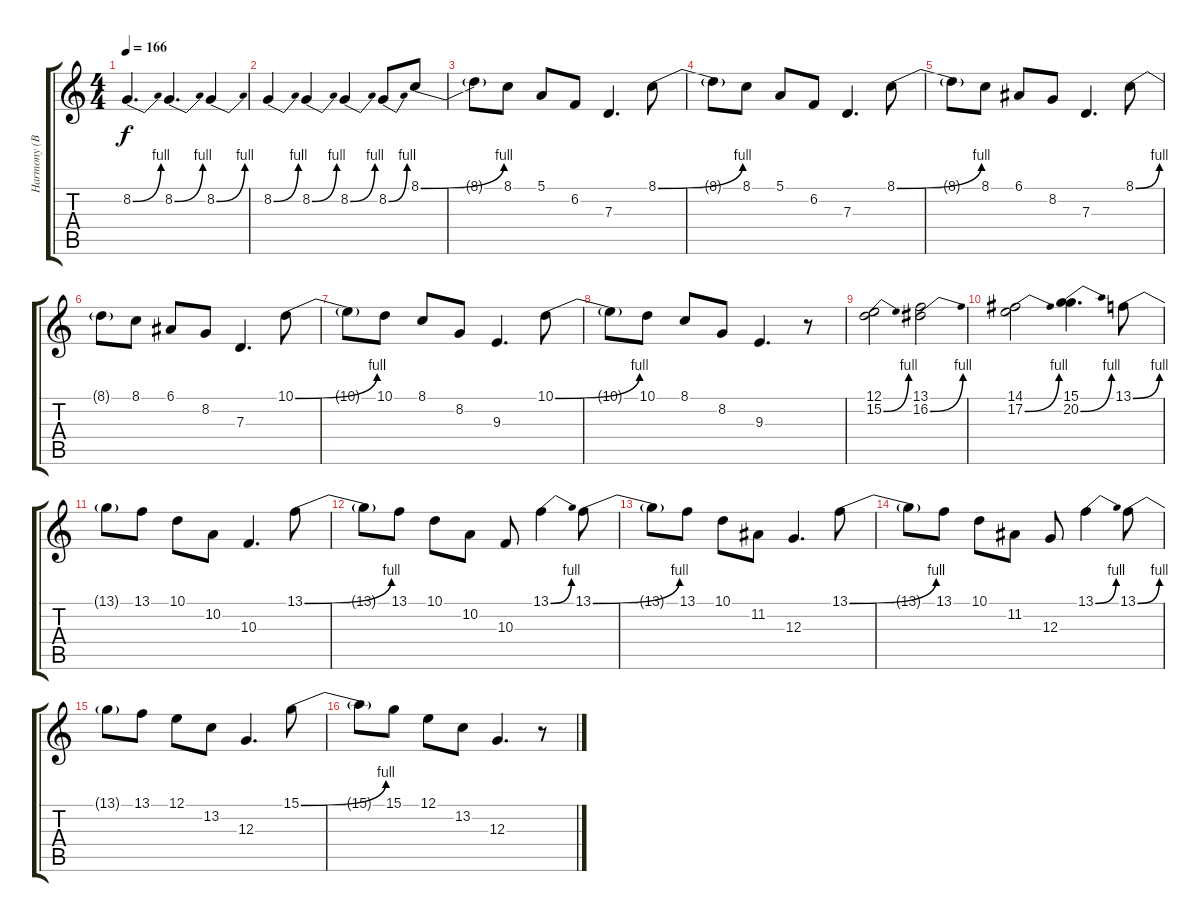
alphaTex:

\track ("Harmony (Blackmore\\Lord)" "Harmony (B") {instrument rockorgan}
\staff {score tabs}
\tuning (E4 B3 G3 D3 A2 E2) {hide}
\ts (4 4)
\tempo 166
\clef g2
\ks c
8.2{be (bend 0 0 60 4)}.4{d dy f} 8.2{be (bend 0 0 60 4)}.4{d} 8.2{be (bend 0 0 60 4)}.4 |
8.2{be (bend 0 0 60 4)}.4 8.2{be (bend 0 0 60 4)}.4 8.2{be (bend 0 0 60 4)}.4 8.2{be (bend 0 0 60 4)}.8 8.1{be (bend 0 0 60 4)}.8 |
8.1{t}.8 8.1.8 5.1.8 6.2.8 7.3.4{d} 8.1{be (bend 0 0 60 4)}.8 |
8.1{t}.8 8.1.8 5.1.8 6.2.8 7.3.4{d} 8.1{be (bend 0 0 60 4)}.8 |
8.1{t}.8 8.1.8 6.1.8 8.2.8 7.3.4{d} 8.1{be (bend 0 0 60 4)}.8 |
8.1{t}.8 8.1.8 6.1.8 8.2.8 7.3.4{d} 10.1{be (bend 0 0 60 4)}.8 |
10.1{t}.8 10.1.8 8.1.8 8.2.8 9.3.4{d} 10.1{be (bend 0 0 60 4)}.8 |
10.1{t}.8 10.1.8 8.1.8 8.2.8 9.3.4{d} r.8 |
(12.1 15.2{be (bend 0 0 60 4)}).2 (13.1 16.2{be (bend 0 0 60 4)}).2 |
(14.1 17.2{be (bend 0 0 60 4)}).2 (15.1 20.2{be (bend 0 0 60 4)}).4{d} 13.1{be (bend 0 0 60 4)}.8 |
13.1{t}.8 13.1.8 10.1.8 10.2.8 10.3.4{d} 13.1{be (bend 0 0 60 4)}.8 |
13.1{t}.8 13.1.8 10.1.8 10.2.8 10.3.8 13.1{be (bend 0 0 60 4)}.4 13.1{be (bend 0 0 60 4)}.8 |
13.1{t}.8 13.1.8 10.1.8 11.2.8 12.3.4{d} 13.1{be (bend 0 0 60 4)}.8 |
13.1{t}.8 13.1.8 10.1.8 11.2.8 12.3.8 13.1{be (bend 0 0 60 4)}.4 13.1{be (bend 0 0 60 4)}.8 |
13.1{t}.8 13.1.8 12.1.8 13.2.8 12.3.4{d} 15.1{be (bend 0 0 60 4)}.8 |
15.1{t}.8 15.1.8 12.1.8 13.2.8 12.3.4{d} r.8
